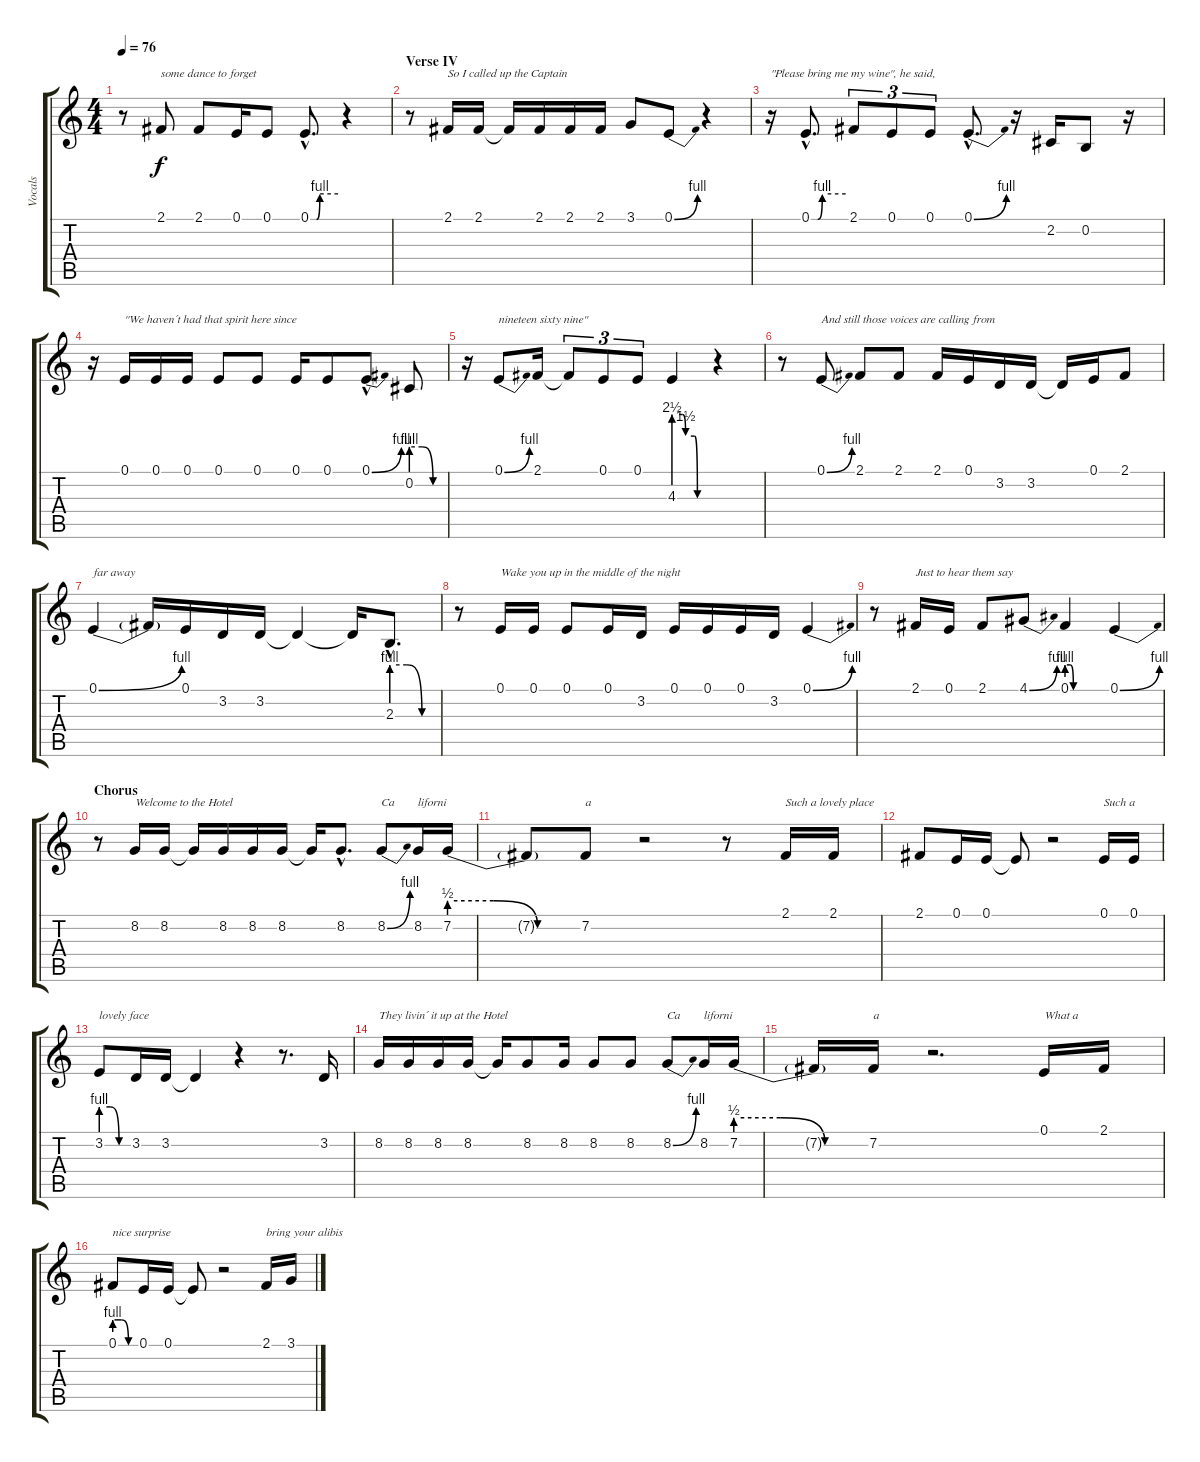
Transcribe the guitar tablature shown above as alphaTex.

\track ("Vocals" "Vocals") {instrument lead8bassandlead}
\staff {score tabs}
\tuning (E4 B3 G3 D3 A2 E2) {hide}
\ts (4 4)
\tempo 76
\clef g2
\ks c
r.8{dy f} 2.1.8{txt "some dance to forget "} 2.1.8 0.1.16 0.1.8 0.1{be (custom 0 0 13 0 20 4 60 4) hac}.8{d} r.4 |
\section ("" "Verse IV")
r.8 2.1.16{txt "So I called up the Captain"} 2.1.16 2.1{t}.16 2.1.16 2.1.16 2.1.16 3.1.8 0.1{be (bend 0 0 60 4)}.8 r.4 |
r.16{txt "\"Please bring me my wine\", he said,"} 0.1{be (custom 0 0 11 0 19 4 60 4) hac}.8{d} 2.1.8{tu (3 2)} 0.1.8{tu (3 2)} 0.1.8{tu (3 2)} 0.1{be (bend 0 0 60 4) hac}.8{d} r.16 2.2.16 0.2.8 r.16 |
r.16 0.1.16{txt "\"We haven´t had that spirit here since"} 0.1.16 0.1.16 0.1.8 0.1.8 0.1.16 0.1.8 0.1{be (bend 0 0 60 4) hac}.8{d} 0.2{be (custom 0 4 20 4 40 0 60 0)}.8 |
r.16 0.1{be (bend 0 0 60 4)}.8{txt "nineteen sixty nine\""} 2.1.16 2.1{t}.8{tu (3 2)} 0.1.8{tu (3 2)} 0.1.8{tu (3 2)} 4.3{be (custom 0 10 15 10 20 6 35 6 40 0 60 0)}.4 r.4 |
r.8 0.1{be (bend 0 0 60 4)}.8{txt "And still those voices are calling from"} 2.1.8 2.1.8 2.1.16 0.1.16 3.2.16 3.2.16 3.2{t}.16 0.1.16 2.1.8 |
0.1{be (bend 0 0 60 4)}.4{txt "far away"} 0.1{t}.16 0.1.16 3.2.16 3.2.16 3.2{t}.4 3.2{t}.16 2.3{be (custom 0 4 20 4 40 0 60 0) hac}.8{d} |
r.8 0.1.16{txt "Wake you up in the middle of the night "} 0.1.16 0.1.8 0.1.16 3.2.16 0.1.16 0.1.16 0.1.16 3.2.16 0.1{be (bend 0 0 60 4)}.4 |
r.8 2.1.16{txt "Just to hear them say"} 0.1.16 2.1.8 4.1{be (bend 0 0 60 4)}.8 0.1{be (custom 0 4 5 4 10 0 60 0)}.4 0.1{be (bend 0 0 60 4)}.4 |
\section ("" "Chorus")
r.8 8.2.16{txt "Welcome to the Hotel "} 8.2.16 8.2{t}.16 8.2.16 8.2.16 8.2.16 8.2{t}.16 8.2{hac}.8{d} 8.2{be (bend 0 0 60 4)}.8{txt "Ca"} 8.2.16{txt "liforni"} 7.2{be (custom 0 2 20 2 40 0 60 0)}.16 |
7.2{t}.8 7.2.8{txt "a"} r.2 r.8 2.1.16{txt "Such a lovely place "} 2.1.16 |
2.1.8 0.1.16 0.1.16 0.1{t}.8 r.2 0.1.16{txt "Such a"} 0.1.16 |
3.2{be (custom 0 4 20 4 40 0 60 0)}.8{txt "lovely face "} 3.2.16 3.2.16 3.2{t}.4 r.4 r.8{d} 3.2.16 |
8.2.16{txt "They livin´ it up at the Hotel "} 8.2.16 8.2.16 8.2.16 8.2{t}.16 8.2.8 8.2.16 8.2.8 8.2.8 8.2{be (bend 0 0 60 4)}.8{txt "Ca"} 8.2.16{txt "liforni"} 7.2{be (custom 0 2 20 2 40 0 60 0)}.16 |
7.2{t}.16 7.2.16{txt "a"} r.2{d} 0.1.16{txt "What a"} 2.1.16 |
0.1{be (custom 0 4 20 4 40 0 60 0)}.8{txt "nice surprise"} 0.1.16 0.1.16 0.1{t}.8 r.2 2.1.16{txt "bring your alibis"} 3.1.16
